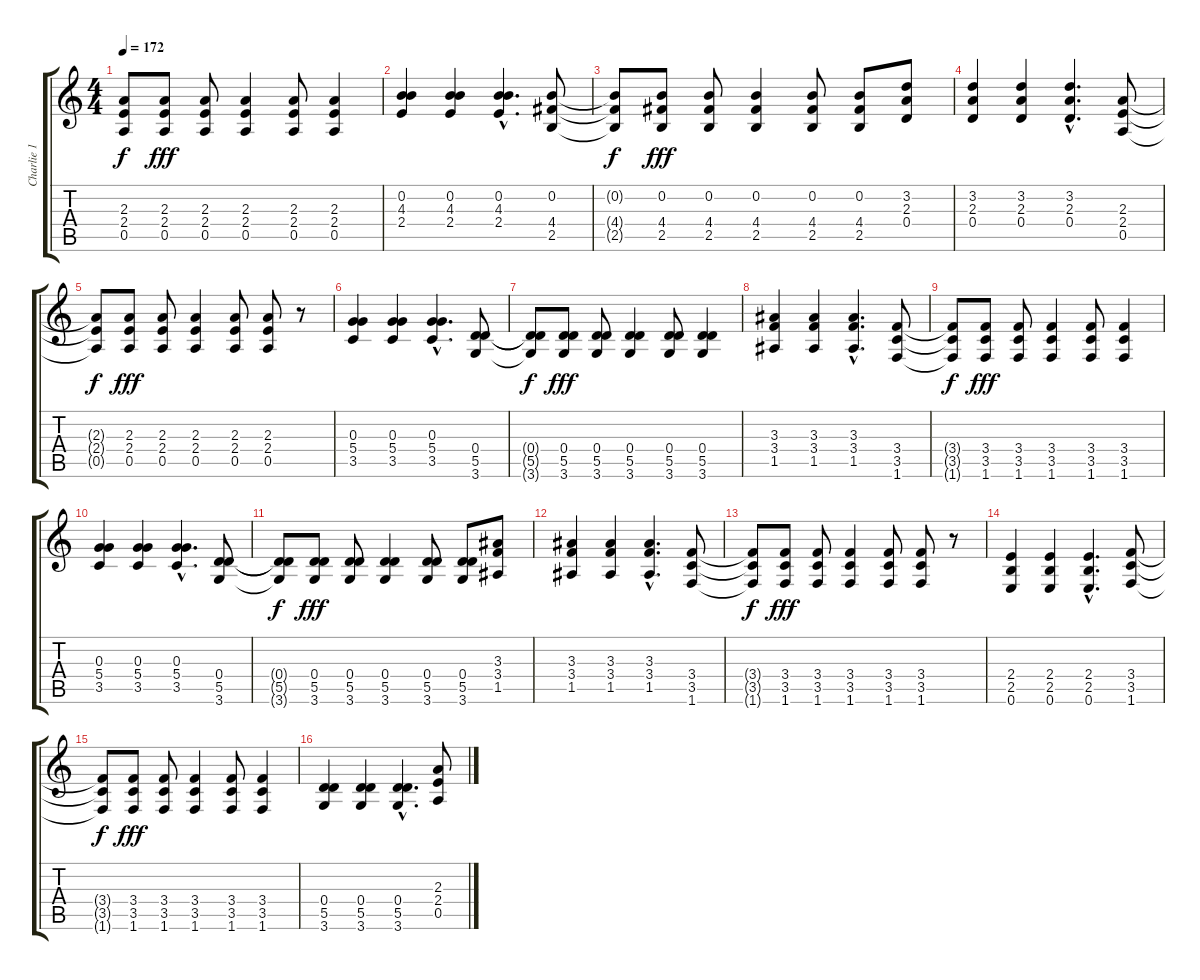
\track ("Charlie 1" "Charlie 1") {instrument distortionguitar}
\staff {score tabs}
\tuning (E4 B3 G3 D3 A2 E2) {hide}
\ts (4 4)
\tempo 172
\clef g2
\ks c
(2.3{t} 2.4{t} 0.5{t}).8{dy f} (2.3 2.4 0.5).8{dy fff} (2.3 2.4 0.5).8 (2.3 2.4 0.5).4 (2.3 2.4 0.5).8 (2.3 2.4 0.5).4 |
(0.2 4.3 2.4).4 (0.2 4.3 2.4).4 (0.2{hac} 4.3{hac} 2.4{hac}).4{d} (0.2 4.4 2.5).8 |
(0.2{t} 4.4{t} 2.5{t}).8{dy f} (0.2 4.4 2.5).8{dy fff} (0.2 4.4 2.5).8 (0.2 4.4 2.5).4 (0.2 4.4 2.5).8 (0.2 4.4 2.5).8 (3.2 2.3 0.4).8 |
(3.2 2.3 0.4).4 (3.2 2.3 0.4).4 (3.2{hac} 2.3{hac} 0.4{hac}).4{d} (2.3 2.4 0.5).8 |
(2.3{t} 2.4{t} 0.5{t}).8{dy f} (2.3 2.4 0.5).8{dy fff} (2.3 2.4 0.5).8 (2.3 2.4 0.5).4 (2.3 2.4 0.5).8 (2.3 2.4 0.5).8 r.8 |
(0.3 5.4 3.5).4 (0.3 5.4 3.5).4 (0.3{hac} 5.4{hac} 3.5{hac}).4{d} (0.4 5.5 3.6).8 |
(0.4{t} 5.5{t} 3.6{t}).8{dy f} (0.4 5.5 3.6).8{dy fff} (0.4 5.5 3.6).8 (0.4 5.5 3.6).4 (0.4 5.5 3.6).8 (0.4 5.5 3.6).4 |
(3.3 3.4 1.5).4 (3.3 3.4 1.5).4 (3.3{hac} 3.4{hac} 1.5{hac}).4{d} (3.4 3.5 1.6).8 |
(3.4{t} 3.5{t} 1.6{t}).8{dy f} (3.4 3.5 1.6).8{dy fff} (3.4 3.5 1.6).8 (3.4 3.5 1.6).4 (3.4 3.5 1.6).8 (3.4 3.5 1.6).4 |
(0.3 5.4 3.5).4 (0.3 5.4 3.5).4 (0.3{hac} 5.4{hac} 3.5{hac}).4{d} (0.4 5.5 3.6).8 |
(0.4{t} 5.5{t} 3.6{t}).8{dy f} (0.4 5.5 3.6).8{dy fff} (0.4 5.5 3.6).8 (0.4 5.5 3.6).4 (0.4 5.5 3.6).8 (0.4 5.5 3.6).8 (3.3 3.4 1.5).8 |
(3.3 3.4 1.5).4 (3.3 3.4 1.5).4 (3.3{hac} 3.4{hac} 1.5{hac}).4{d} (3.4 3.5 1.6).8 |
(3.4{t} 3.5{t} 1.6{t}).8{dy f} (3.4 3.5 1.6).8{dy fff} (3.4 3.5 1.6).8 (3.4 3.5 1.6).4 (3.4 3.5 1.6).8 (3.4 3.5 1.6).8 r.8 |
(2.4 2.5 0.6).4 (2.4 2.5 0.6).4 (2.4{hac} 2.5{hac} 0.6{hac}).4{d} (3.4 3.5 1.6).8 |
(3.4{t} 3.5{t} 1.6{t}).8{dy f} (3.4 3.5 1.6).8{dy fff} (3.4 3.5 1.6).8 (3.4 3.5 1.6).4 (3.4 3.5 1.6).8 (3.4 3.5 1.6).4 |
(0.4 5.5 3.6).4 (0.4 5.5 3.6).4 (0.4{hac} 5.5{hac} 3.6{hac}).4{d} (2.3 2.4 0.5).8
